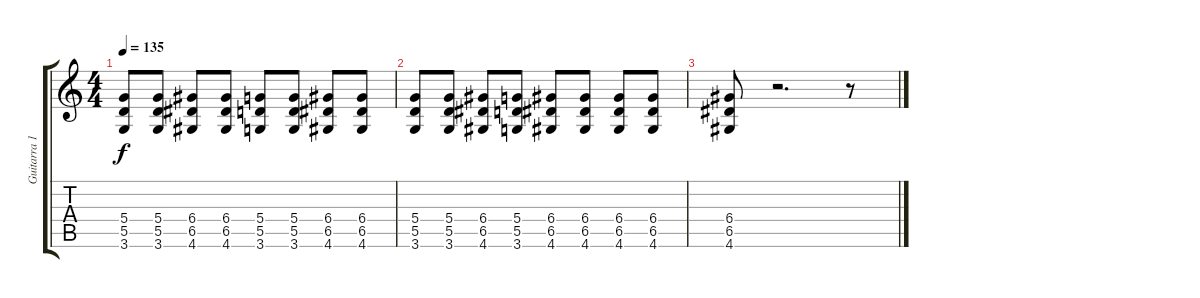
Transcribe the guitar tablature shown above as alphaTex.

\track ("Guitarra 1" "Guitarra 1") {instrument electricguitarjazz}
\staff {score tabs}
\tuning (E4 B3 G3 D3 A2 E2) {hide}
\ts (4 4)
\tempo 135
\clef g2
\ks c
(5.4 5.5 3.6).8{dy f} (5.4 5.5 3.6).8 (6.4 6.5 4.6).8 (6.4 6.5 4.6).8 (5.4 5.5 3.6).8 (5.4 5.5 3.6).8 (6.4 6.5 4.6).8 (6.4 6.5 4.6).8 |
(5.4 5.5 3.6).8 (5.4 5.5 3.6).8 (6.4 6.5 4.6).8 (5.4 5.5 3.6).8 (6.4 6.5 4.6).8 (6.4 6.5 4.6).8 (6.4 6.5 4.6).8 (6.4 6.5 4.6).8 |
(6.4 6.5 4.6).8 r.2{d} r.8
